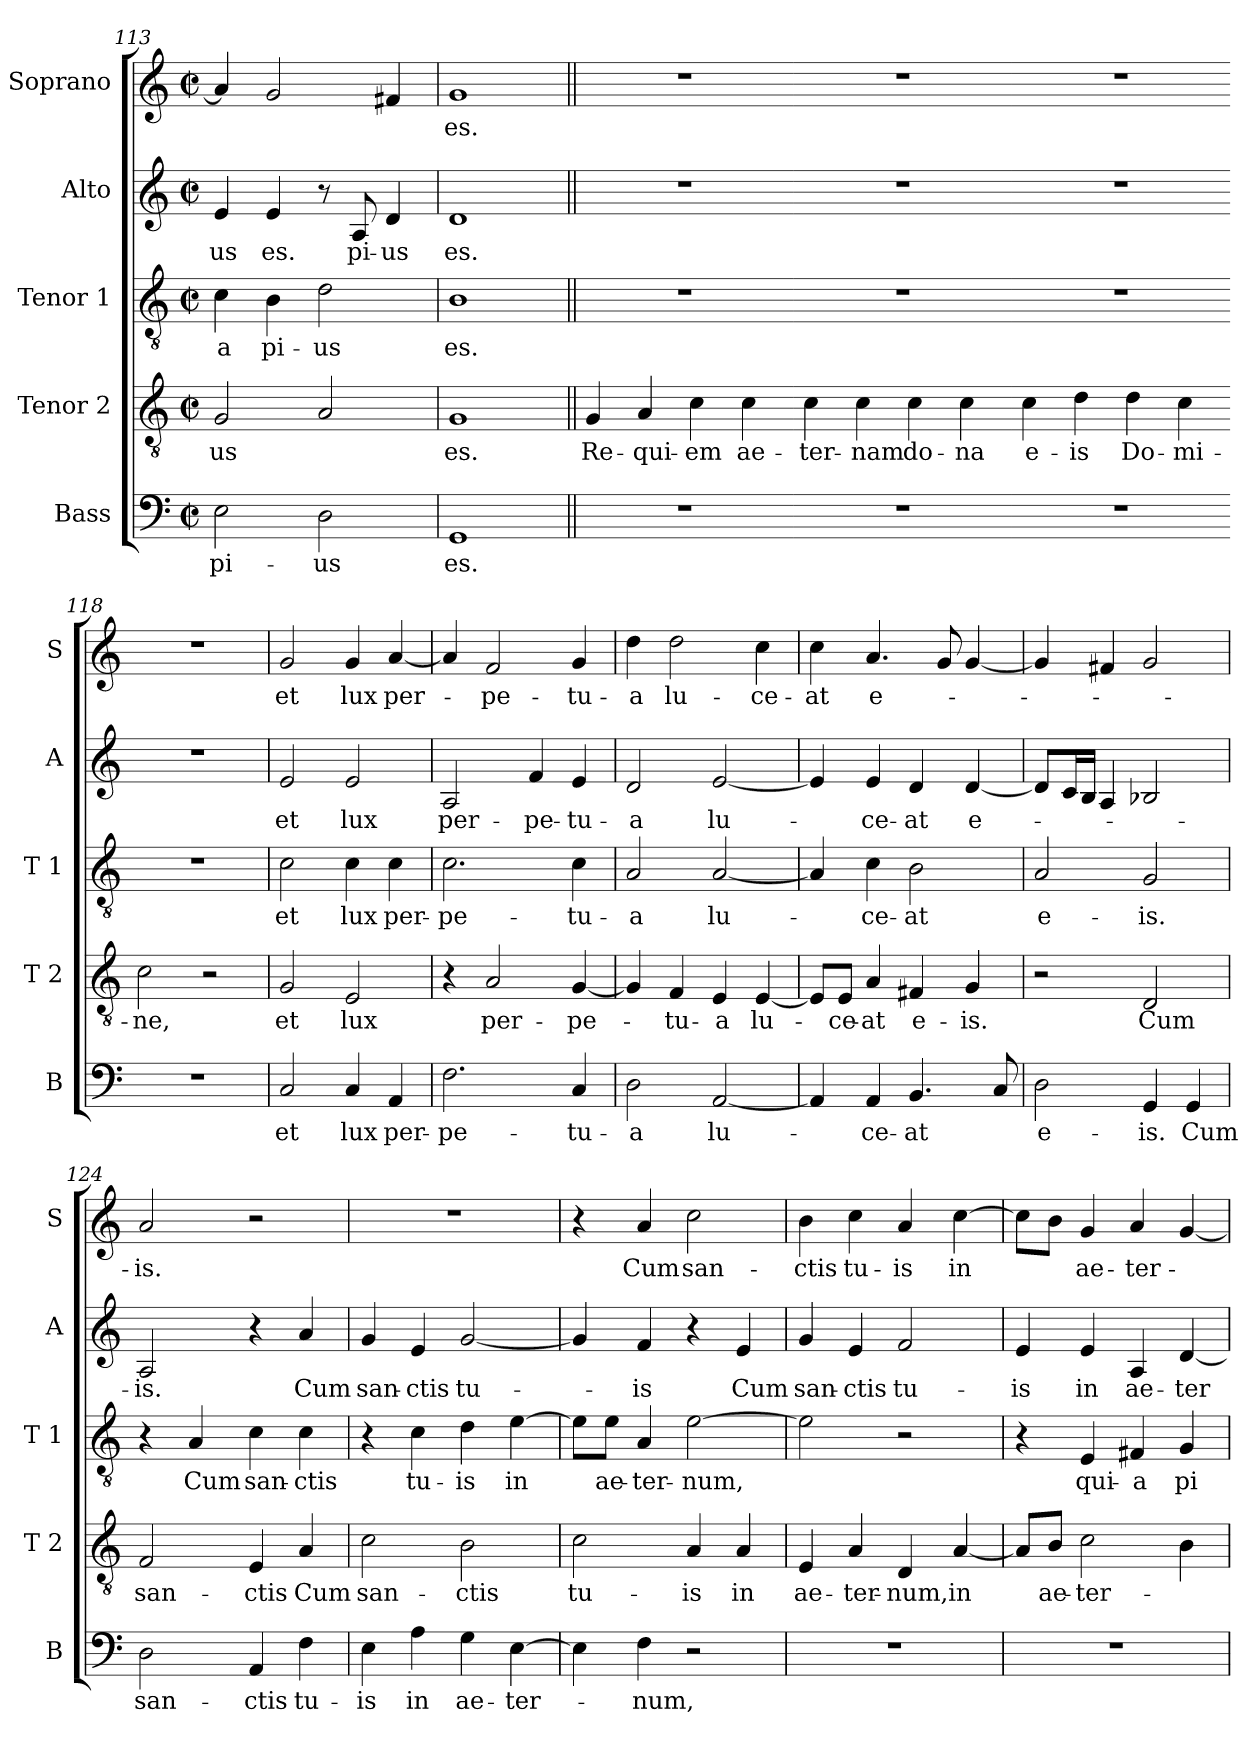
**kern	**text	**kern	**text	**kern	**text	**kern	**text	**kern	**text
*part5	*part5	*part4	*part4	*part3	*part3	*part2	*part2	*part1	*part1
*staff5	*staff5	*staff4	*staff4	*staff3	*staff3	*staff2	*staff2	*staff1	*staff1
*I"Bass	*	*I"Tenor 2	*	*I"Tenor 1	*	*I"Alto	*	*I"Soprano	*
*I'B	*	*I'T 2	*	*I'T 1	*	*I'A	*	*I'S	*
*clefF4	*	*clefGv2	*	*clefGv2	*	*clefG2	*	*clefG2	*
*k[]	*	*k[]	*	*k[]	*	*k[]	*	*k[]	*
*C:	*	*C:	*	*C:	*	*C:	*	*C:	*
*M2/2	*	*M2/2	*	*M2/2	*	*M2/2	*	*M2/2	*
*met(c|)	*	*met(c|)	*	*met(c|)	*	*met(c|)	*	*met(c|)	*
=113	=113	=113	=113	=113	=113	=113	=113	=113	=113
!	!LO:LY:b	!	!LO:LY:b	!	!LO:LY:b	!	!LO:LY:b	!	!
2E\	pi-	2G/	-us	4c\	-a	4e/	-us	4a/]	.
!	!	!	!	!	!LO:LY:b	!	!LO:LY:b	!	!
.	.	.	.	4B\	pi-	4e/	es.	2g/	.
!	!LO:LY:b	!	!	!	!LO:LY:b	!	!	!	!
2D\	-us	2A/	.	2d\	-us	8r	.	.	.
!	!	!	!	!	!	!	!LO:LY:b	!	!
.	.	.	.	.	.	8A/	pi-	.	.
!	!	!	!	!	!	!	!LO:LY:b	!	!
.	.	.	.	.	.	4d/	-us	4f#X/	.
=114	=114	=114	=114	=114	=114	=114	=114	=114	=114
!	!LO:LY:b	!	!LO:LY:b	!	!LO:LY:b	!	!LO:LY:b	!	!LO:LY:b
1GG	es.	1G	es.	1B	es.	1d	es.	1g	es.
=115||	=115||	=115||	=115||	=115||	=115||	=115||	=115||	=115||	=115||
!	!	!	!LO:LY:b	!	!	!	!	!	!
1r	.	4G/	Re-	1r	.	1r	.	1r	.
!	!	!	!LO:LY:b	!	!	!	!	!	!
.	.	4A/	-qui-	.	.	.	.	.	.
!	!	!	!LO:LY:b	!	!	!	!	!	!
.	.	4c\	-em	.	.	.	.	.	.
!	!	!	!LO:LY:b	!	!	!	!	!	!
.	.	4c\	ae-	.	.	.	.	.	.
=116-	=116-	=116-	=116-	=116-	=116-	=116-	=116-	=116-	=116-
!	!	!	!LO:LY:b	!	!	!	!	!	!
1r	.	4c\	-ter-	1r	.	1r	.	1r	.
!	!	!	!LO:LY:b	!	!	!	!	!	!
.	.	4c\	-nam	.	.	.	.	.	.
!	!	!	!LO:LY:b	!	!	!	!	!	!
.	.	4c\	do-	.	.	.	.	.	.
!	!	!	!LO:LY:b	!	!	!	!	!	!
.	.	4c\	-na	.	.	.	.	.	.
!!LO:LB:g=z
=117-	=117-	=117-	=117-	=117-	=117-	=117-	=117-	=117-	=117-
!	!	!	!LO:LY:b	!	!	!	!	!	!
1r	.	4c\	e-	1r	.	1r	.	1r	.
!	!	!	!LO:LY:b	!	!	!	!	!	!
.	.	4d\	-is	.	.	.	.	.	.
!	!	!	!LO:LY:b	!	!	!	!	!	!
.	.	4d\	Do-	.	.	.	.	.	.
!	!	!	!LO:LY:b	!	!	!	!	!	!
.	.	4c\	-mi-	.	.	.	.	.	.
=118-	=118-	=118-	=118-	=118-	=118-	=118-	=118-	=118-	=118-
!	!	!	!LO:LY:b	!	!	!	!	!	!
1r	.	2c\	-ne,	1r	.	1r	.	1r	.
.	.	2r	.	.	.	.	.	.	.
=119	=119	=119	=119	=119	=119	=119	=119	=119	=119
!	!LO:LY:b	!	!LO:LY:b	!	!LO:LY:b	!	!LO:LY:b	!	!LO:LY:b
2C/	et	2G/	et	2c\	et	2e/	et	2g/	et
!	!LO:LY:b	!	!LO:LY:b	!	!LO:LY:b	!	!LO:LY:b	!	!LO:LY:b
4C/	lux	2E/	lux	4c\	lux	2e/	lux	4g/	lux
!	!LO:LY:b	!	!	!	!LO:LY:b	!	!	!	!LO:LY:b
4AA/	per-	.	.	4c\	per-	.	.	[4a/	per-
=120	=120	=120	=120	=120	=120	=120	=120	=120	=120
!	!LO:LY:b	!	!	!	!LO:LY:b	!	!LO:LY:b	!	!
2.F\	-pe-	4r	.	2.c\	-pe-	2A/	per-	4a/]	.
!	!	!	!LO:LY:b	!	!	!	!	!	!LO:LY:b
.	.	2A/	per-	.	.	.	.	2f/	-pe-
!	!	!	!	!	!	!	!LO:LY:b	!	!
.	.	.	.	.	.	4f/	-pe-	.	.
!	!LO:LY:b	!	!LO:LY:b	!	!LO:LY:b	!	!LO:LY:b	!	!LO:LY:b
4C/	-tu-	[4G/	-pe-	4c\	-tu-	4e/	-tu-	4g/	-tu-
=121	=121	=121	=121	=121	=121	=121	=121	=121	=121
!	!LO:LY:b	!	!	!	!LO:LY:b	!	!LO:LY:b	!	!LO:LY:b
2D\	-a	4G/]	.	2A/	-a	2d/	-a	4dd\	-a
!	!	!	!LO:LY:b	!	!	!	!	!	!LO:LY:b
.	.	4F/	-tu-	.	.	.	.	2dd\	lu-
!	!LO:LY:b	!	!LO:LY:b	!	!LO:LY:b	!	!LO:LY:b	!	!
[2AA/	lu-	4E/	-a	[2A/	lu-	[2e/	lu-	.	.
!	!	!	!LO:LY:b	!	!	!	!	!	!LO:LY:b
.	.	[4E/	lu-	.	.	.	.	4cc\	-ce-
=122	=122	=122	=122	=122	=122	=122	=122	=122	=122
!	!	!	!	!	!	!	!	!	!LO:LY:b
4AA/]	.	8E/L]	.	4A/]	.	4e/]	.	4cc\	-at
!	!	!	!LO:LY:b	!	!	!	!	!	!
.	.	8E/J	-ce-	.	.	.	.	.	.
!	!LO:LY:b	!	!LO:LY:b	!	!LO:LY:b	!	!LO:LY:b	!	!LO:LY:b
4AA/	-ce-	4A/	-at	4c\	-ce-	4e/	-ce-	4.a/	e-
!	!LO:LY:b	!	!LO:LY:b	!	!LO:LY:b	!	!LO:LY:b	!	!
4.BB/	-at	4F#X/	e-	2B\	-at	4d/	-at	.	.
.	.	.	.	.	.	.	.	8g/	.
!	!	!	!LO:LY:b	!	!	!	!LO:LY:b	!	!
.	.	4G/	-is.	.	.	[4d/	e-	[4g/	.
8C/	.	.	.	.	.	.	.	.	.
=123	=123	=123	=123	=123	=123	=123	=123	=123	=123
!	!LO:LY:b	!	!	!	!LO:LY:b	!	!	!	!
2D\	e-	2r	.	2A/	e-	8d/L]	.	4g/]	.
.	.	.	.	.	.	16c/L	.	.	.
.	.	.	.	.	.	16B/JJ	.	.	.
.	.	.	.	.	.	4A/	.	4f#X/	.
!	!LO:LY:b	!	!LO:LY:b	!	!LO:LY:b	!	!	!	!
4GG/	-is.	2D/	Cum	2G/	-is.	2B-X/	.	2g/	.
!	!LO:LY:b	!	!	!	!	!	!	!	!
4GG/	Cum	.	.	.	.	.	.	.	.
=124	=124	=124	=124	=124	=124	=124	=124	=124	=124
!	!LO:LY:b	!	!LO:LY:b	!	!	!	!LO:LY:b	!	!LO:LY:b
2D\	san-	2F/	san-	4r	.	2A/	-is.	2a/	-is.
!	!	!	!	!	!LO:LY:b	!	!	!	!
.	.	.	.	4A/	Cum	.	.	.	.
!	!LO:LY:b	!	!LO:LY:b	!	!LO:LY:b	!	!	!	!
4AA/	-ctis	4E/	-ctis	4c\	san-	4r	.	2r	.
!	!LO:LY:b	!	!LO:LY:b	!	!LO:LY:b	!	!LO:LY:b	!	!
4F\	tu-	4A/	Cum	4c\	-ctis	4a/	Cum	.	.
!!LO:PB:g=z
=125	=125	=125	=125	=125	=125	=125	=125	=125	=125
!	!LO:LY:b	!	!LO:LY:b	!	!	!	!LO:LY:b	!	!
4E\	-is	2c\	san-	4r	.	4g/	san-	1r	.
!	!LO:LY:b	!	!	!	!LO:LY:b	!	!LO:LY:b	!	!
4A\	in	.	.	4c\	tu-	4e/	-ctis	.	.
!	!LO:LY:b	!	!LO:LY:b	!	!LO:LY:b	!	!LO:LY:b	!	!
4G\	ae-	2B\	-ctis	4d\	-is	[2g/	tu-	.	.
!	!LO:LY:b	!	!	!	!LO:LY:b	!	!	!	!
[4E\	-ter-	.	.	[4e\	in	.	.	.	.
=126	=126	=126	=126	=126	=126	=126	=126	=126	=126
!	!	!	!LO:LY:b	!	!	!	!	!	!
4E\]	.	2c\	tu-	8e\L]	.	4g/]	.	4r	.
!	!	!	!	!	!LO:LY:b	!	!	!	!
.	.	.	.	8e\J	ae-	.	.	.	.
!	!LO:LY:b	!	!	!	!LO:LY:b	!	!LO:LY:b	!	!LO:LY:b
4F\	-num,	.	.	4A/	-ter-	4f/	-is	4a/	Cum
!	!	!	!LO:LY:b	!	!LO:LY:b	!	!	!	!LO:LY:b
2r	.	4A/	-is	[2e\	-num,	4r	.	2cc\	san-
!	!	!	!LO:LY:b	!	!	!	!LO:LY:b	!	!
.	.	4A/	in	.	.	4e/	Cum	.	.
=127	=127	=127	=127	=127	=127	=127	=127	=127	=127
!	!	!	!LO:LY:b	!	!	!	!LO:LY:b	!	!LO:LY:b
1r	.	4E/	ae-	2e\]	.	4g/	san-	4b\	-ctis
!	!	!	!LO:LY:b	!	!	!	!LO:LY:b	!	!LO:LY:b
.	.	4A/	-ter-	.	.	4e/	-ctis	4cc\	tu-
!	!	!	!LO:LY:b	!	!	!	!LO:LY:b	!	!LO:LY:b
.	.	4D/	-num,	2r	.	2f/	tu-	4a/	-is
!	!	!	!LO:LY:b	!	!	!	!	!	!LO:LY:b
.	.	[4A/	in	.	.	.	.	[4cc\	in
=128	=128	=128	=128	=128	=128	=128	=128	=128	=128
!	!	!	!	!	!	!	!LO:LY:b	!	!
1r	.	8A/L]	.	4r	.	4e/	-is	8cc\L]	.
!	!	!	!LO:LY:b	!	!	!	!	!	!
.	.	8B/J	ae-	.	.	.	.	8b\J	.
!	!	!	!LO:LY:b	!	!LO:LY:b	!	!LO:LY:b	!	!LO:LY:b
.	.	2c\	-ter-	4E/	qui-	4e/	in	4g/	ae-
!	!	!	!	!	!LO:LY:b	!	!LO:LY:b	!	!LO:LY:b
.	.	.	.	4F#X/	-a	4A/	ae-	4a/	-ter-
!	!	!	!	!	!LO:LY:b	!	!LO:LY:b	!	!
.	.	4B\	.	4G/	pi-	[4d/	-ter-	[4g/	.
=	=	=	=	=	=	=	=	=	=
*-	*-	*-	*-	*-	*-	*-	*-	*-	*-
